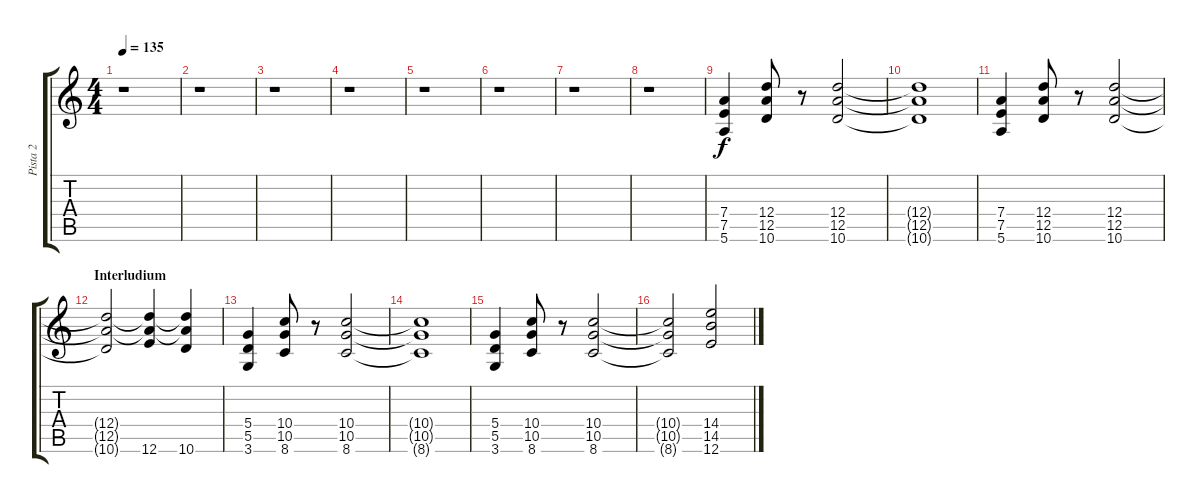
\track ("Pista 2" "Pista 2") {instrument acousticguitarsteel}
\staff {score tabs}
\tuning (E4 B3 G3 D3 A2 E2) {hide}
\ts (4 4)
\tempo 135
\clef g2
\ks c
r.1{dy f} |
r.1 |
r.1 |
r.1 |
r.1 |
r.1 |
r.1 |
r.1 |
(7.4 7.5 5.6).4{volume 14 instrument distortionguitar} (12.4 12.5 10.6).8 r.8 (12.4 12.5 10.6).2 |
(12.4{t} 12.5{t} 10.6{t}).1 |
(7.4 7.5 5.6).4 (12.4 12.5 10.6).8 r.8 (12.4 12.5 10.6).2 |
\section ("" "Interludium")
(12.4{t} 12.5{t} 10.6{t}).2 (12.4{t} 12.5{t} 12.6).4 (12.4{t} 12.5{t} 10.6).4 |
(5.4 5.5 3.6).4 (10.4 10.5 8.6).8 r.8 (10.4 10.5 8.6).2 |
(10.4{t} 10.5{t} 8.6{t}).1 |
(5.4 5.5 3.6).4 (10.4 10.5 8.6).8 r.8 (10.4 10.5 8.6).2 |
(10.4{t} 10.5{t} 8.6{t}).2 (14.4 14.5 12.6).2
